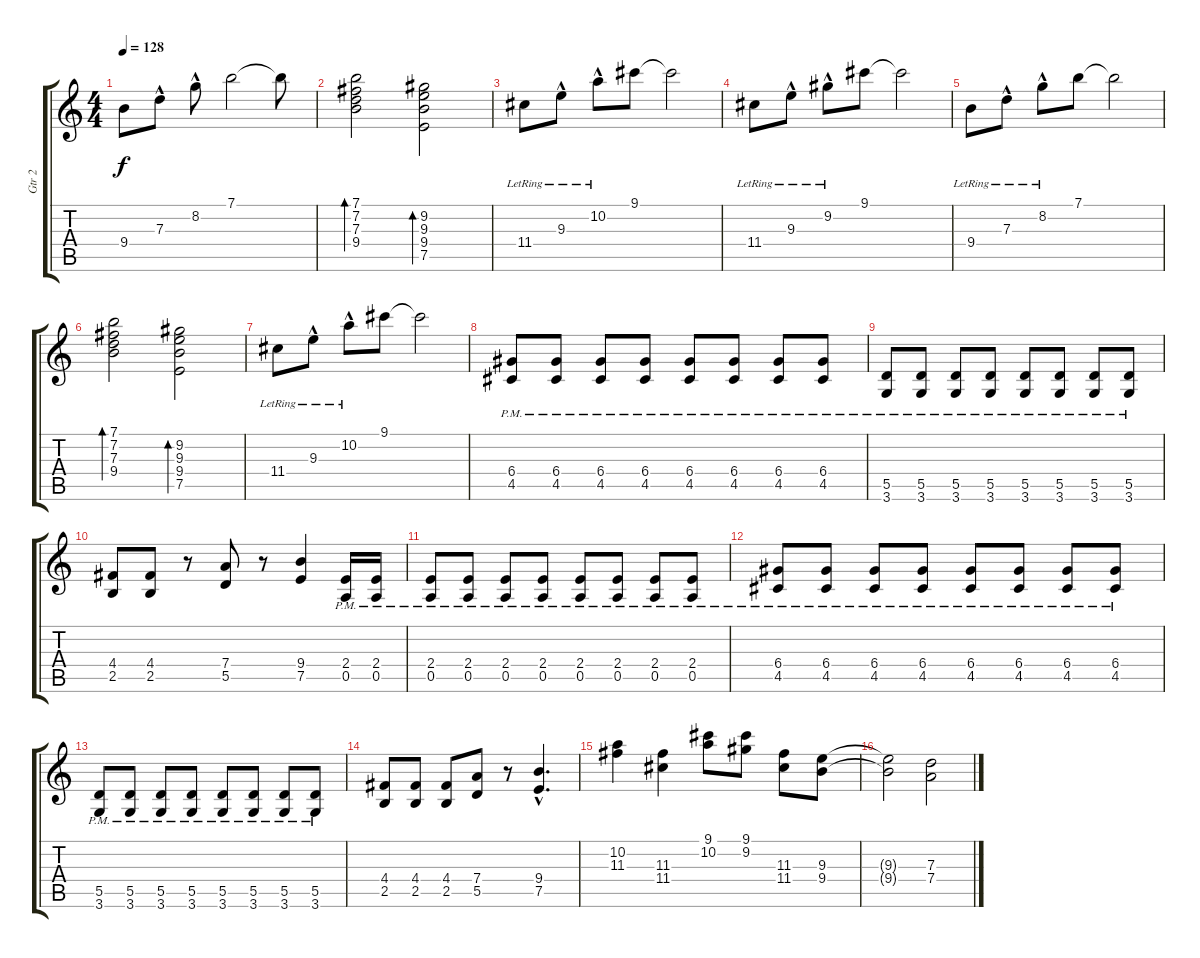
\track ("Gtr 2" "Gtr 2") {instrument overdrivenguitar}
\staff {score tabs}
\tuning (E4 B3 G3 D3 A2 E2) {hide}
\ts (4 4)
\tempo 128
\clef g2
\ks c
9.4.8{dy f} 7.3{hac}.8 8.2{hac}.8 7.1.2 7.1{t}.8 |
(7.1 7.2 7.3 9.4).2{bd 240} (9.2 9.3 9.4 7.5).2{bd 240} |
11.4{lr}.8 9.3{hac lr}.8 10.2{hac lr}.8 9.1.8 9.1{t}.2 |
11.4{lr}.8 9.3{hac lr}.8 9.2{hac lr}.8 9.1.8 9.1{t}.2 |
9.4{lr}.8 7.3{hac lr}.8 8.2{hac lr}.8 7.1.8 7.1{t}.2 |
(7.1 7.2 7.3 9.4).2{bd 240} (9.2 9.3 9.4 7.5).2{bd 240} |
11.4{lr}.8 9.3{hac lr}.8 10.2{hac lr}.8 9.1.8 9.1{t}.2 |
(6.4{pm} 4.5{pm}).8{instrument overdrivenguitar} (6.4{pm} 4.5{pm}).8 (6.4{pm} 4.5{pm}).8 (6.4{pm} 4.5{pm}).8 (6.4{pm} 4.5{pm}).8 (6.4{pm} 4.5{pm}).8 (6.4{pm} 4.5{pm}).8 (6.4{pm} 4.5{pm}).8 |
(5.5{pm} 3.6{pm}).8 (5.5{pm} 3.6{pm}).8 (5.5{pm} 3.6{pm}).8 (5.5{pm} 3.6{pm}).8 (5.5{pm} 3.6{pm}).8 (5.5{pm} 3.6{pm}).8 (5.5{pm} 3.6{pm}).8 (5.5{pm} 3.6{pm}).8 |
(4.4 2.5).8 (4.4 2.5).8 r.8 (7.4 5.5).8 r.8 (9.4 7.5).4 (2.4{pm} 0.5{pm}).16 (2.4{pm} 0.5{pm}).16 |
(2.4{pm} 0.5{pm}).8 (2.4{pm} 0.5{pm}).8 (2.4{pm} 0.5{pm}).8 (2.4{pm} 0.5{pm}).8 (2.4{pm} 0.5{pm}).8 (2.4{pm} 0.5{pm}).8 (2.4{pm} 0.5{pm}).8 (2.4{pm} 0.5{pm}).8 |
(6.4{pm} 4.5{pm}).8 (6.4{pm} 4.5{pm}).8 (6.4{pm} 4.5{pm}).8 (6.4{pm} 4.5{pm}).8 (6.4{pm} 4.5{pm}).8 (6.4{pm} 4.5{pm}).8 (6.4{pm} 4.5{pm}).8 (6.4{pm} 4.5{pm}).8 |
(5.5{pm} 3.6{pm}).8 (5.5{pm} 3.6{pm}).8 (5.5{pm} 3.6{pm}).8 (5.5{pm} 3.6{pm}).8 (5.5{pm} 3.6{pm}).8 (5.5{pm} 3.6{pm}).8 (5.5{pm} 3.6{pm}).8 (5.5{pm} 3.6{pm}).8 |
(4.4 2.5).8 (4.4 2.5).8 (4.4 2.5).8 (7.4 5.5).8 r.8 (9.4{hac} 7.5{hac}).4{d} |
(10.2 11.3).4 (11.3 11.4).4 (9.1 10.2).8 (9.1 9.2).8 (11.3 11.4).8 (9.3 9.4).8 |
(9.3{t} 9.4{t}).2 (7.3 7.4).2
